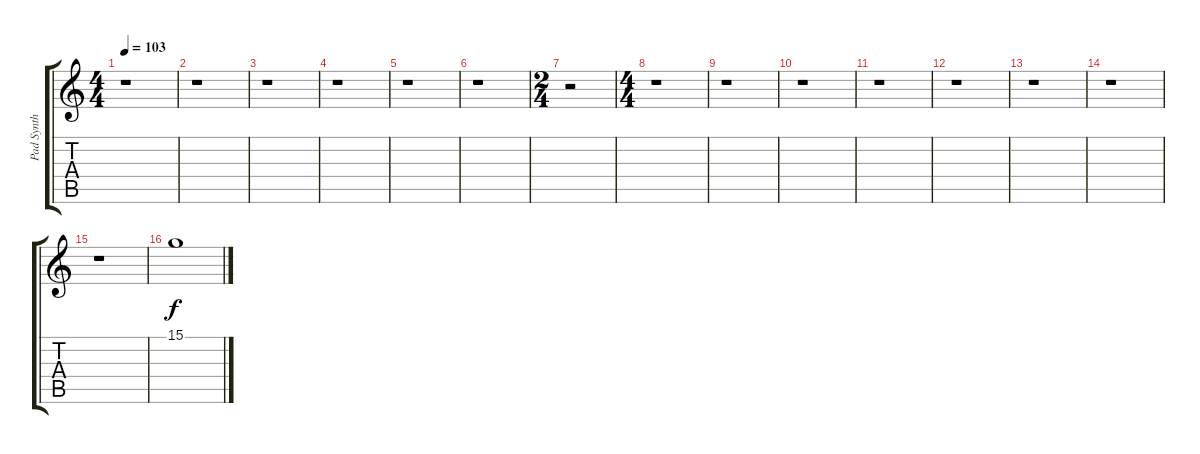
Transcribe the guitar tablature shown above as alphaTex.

\track ("Pad Synth" "Pad Synth") {instrument synthstrings1}
\staff {score tabs}
\tuning (E4 B3 G3 D3 A2 E2) {hide}
\ts (4 4)
\tempo 103
\clef g2
\ks c
r.1{dy f} |
r.1 |
r.1 |
r.1 |
r.1 |
r.1 |
\ts (2 4)
r.2 |
\ts (4 4)
r.1 |
r.1 |
r.1 |
r.1 |
r.1 |
r.1 |
r.1 |
r.1 |
15.1.1
